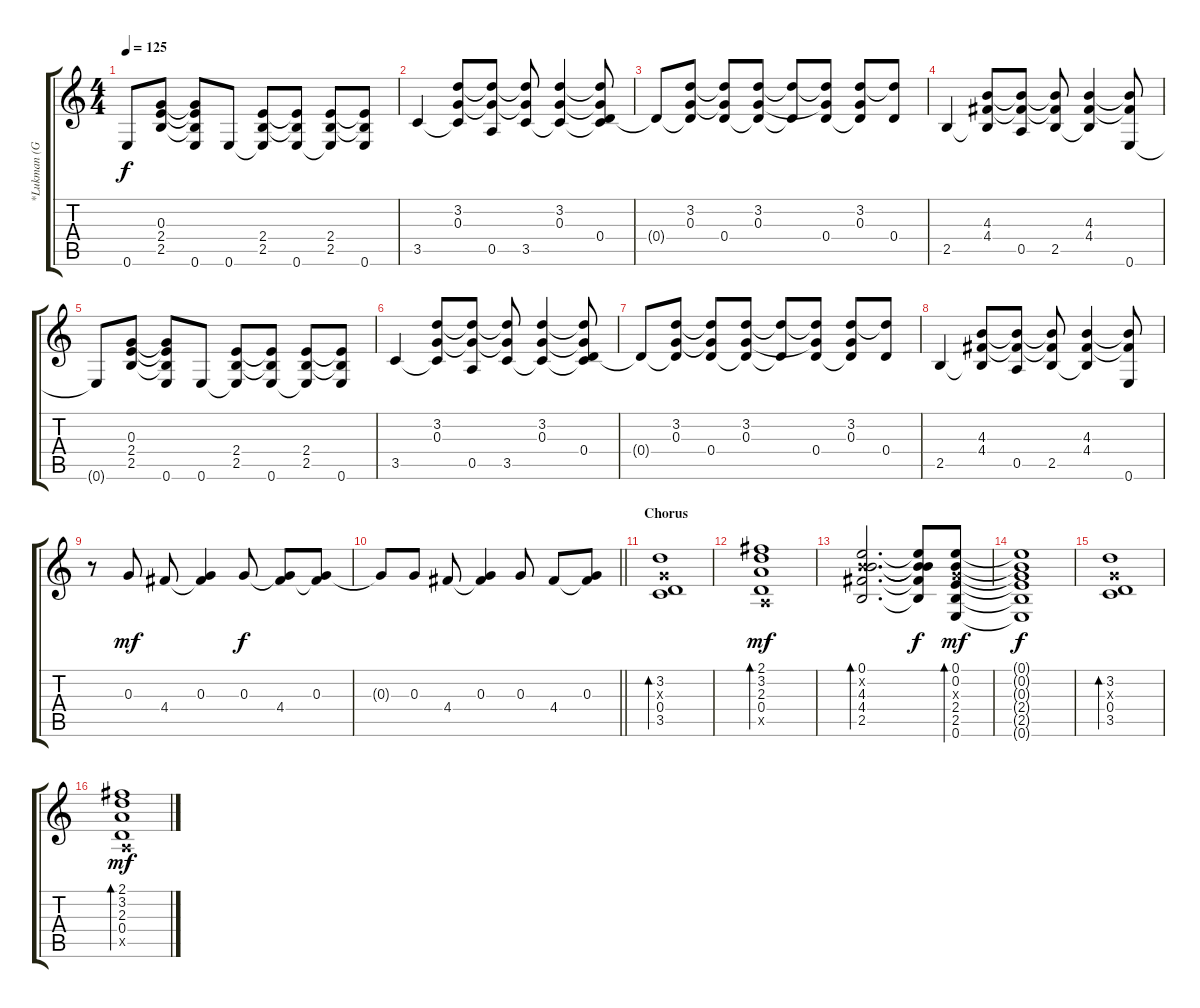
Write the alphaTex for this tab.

\track ("*Lukman (Guitar)" "*Lukman (G") {instrument acousticguitarsteel}
\staff {score tabs}
\tuning (E4 B3 G3 D3 A2 E2) {hide}
\ts (4 4)
\tempo 125
\clef g2
\ks c
0.6{t}.8{dy f} (0.3 2.4 2.5).8 (0.3{t} 2.4{t} 2.5{t} 0.6).8 0.6.8 (2.4 2.5 0.6{t}).8 (2.4{t} 2.5{t} 0.6).8 (2.4 2.5 0.6{t}).8 (2.4{t} 2.5{t} 0.6).8 |
3.5.4 (3.2 0.3 3.5{t}).8 (3.2{t} 0.3{t} 0.5).8 (3.2{t} 0.3{t} 3.5).8 (3.2 0.3 3.5{t}).4 (3.2{t} 0.3{t} 0.4 3.5{t}).8 |
0.4{t}.8 (3.2 0.3 0.4{t}).8 (3.2{t} 0.3{t} 0.4).8 (3.2 0.3 0.4{t}).8 (3.2{t} 0.4{t}).8 (3.2{t} 0.3{t} 0.4).8 (3.2 0.3 0.4{t}).8 (3.2{t} 0.4).8 |
2.5.4 (4.3 4.4 2.5{t}).8 (4.3{t} 4.4{t} 0.5).8 (4.3{t} 4.4{t} 2.5).8 (4.3 4.4 2.5{t}).4 (4.3{t} 4.4{t} 0.6).8 |
0.6{t}.8 (0.3 2.4 2.5).8 (0.3{t} 2.4{t} 2.5{t} 0.6).8 0.6.8 (2.4 2.5 0.6{t}).8 (2.4{t} 2.5{t} 0.6).8 (2.4 2.5 0.6{t}).8 (2.4{t} 2.5{t} 0.6).8 |
3.5.4 (3.2 0.3 3.5{t}).8 (3.2{t} 0.3{t} 0.5).8 (3.2{t} 0.3{t} 3.5).8 (3.2 0.3 3.5{t}).4 (3.2{t} 0.3{t} 0.4 3.5{t}).8 |
0.4{t}.8 (3.2 0.3 0.4{t}).8 (3.2{t} 0.3{t} 0.4).8 (3.2 0.3 0.4{t}).8 (3.2{t} 0.4{t}).8 (3.2{t} 0.3{t} 0.4).8 (3.2 0.3 0.4{t}).8 (3.2{t} 0.4).8 |
2.5.4 (4.3 4.4 2.5{t}).8 (4.3{t} 4.4{t} 0.5).8 (4.3{t} 4.4{t} 2.5).8 (4.3 4.4 2.5{t}).4 (4.3{t} 4.4{t} 0.6).8 |
r.8{volume 13 instrument overdrivenguitar} 0.3.8{dy mf} 4.4.8 (0.3 4.4{t}).4 0.3.8{dy f} (0.3{t} 4.4).8 (0.3 4.4{t}).8 |
\barLineRight lightlight
0.3{t}.8 0.3.8 4.4.8 (0.3 4.4{t}).4 0.3.8 4.4.8 (0.3 4.4{t}).8 |
\section ("" "Chorus")
(3.2 0.3{x} 0.4 3.5).1{bd 120} |
(2.1 3.2 2.3 0.4 0.5{x}).1{bd 120 dy mf} |
(0.1 0.2{x} 4.3 4.4 2.5).2{d bd 120} (0.1{t} 0.2{t} 4.3{t} 4.4{t} 2.5{t}).8{dy f} (0.1 0.2 0.3{x} 2.4 2.5 0.6).8{bd 120 dy mf} |
(0.1{t} 0.2{t} 0.3{t} 2.4{t} 2.5{t} 0.6{t}).1{dy f} |
(3.2 0.3{x} 0.4 3.5).1{bd 120} |
(2.1 3.2 2.3 0.4 0.5{x}).1{bd 120 dy mf}
